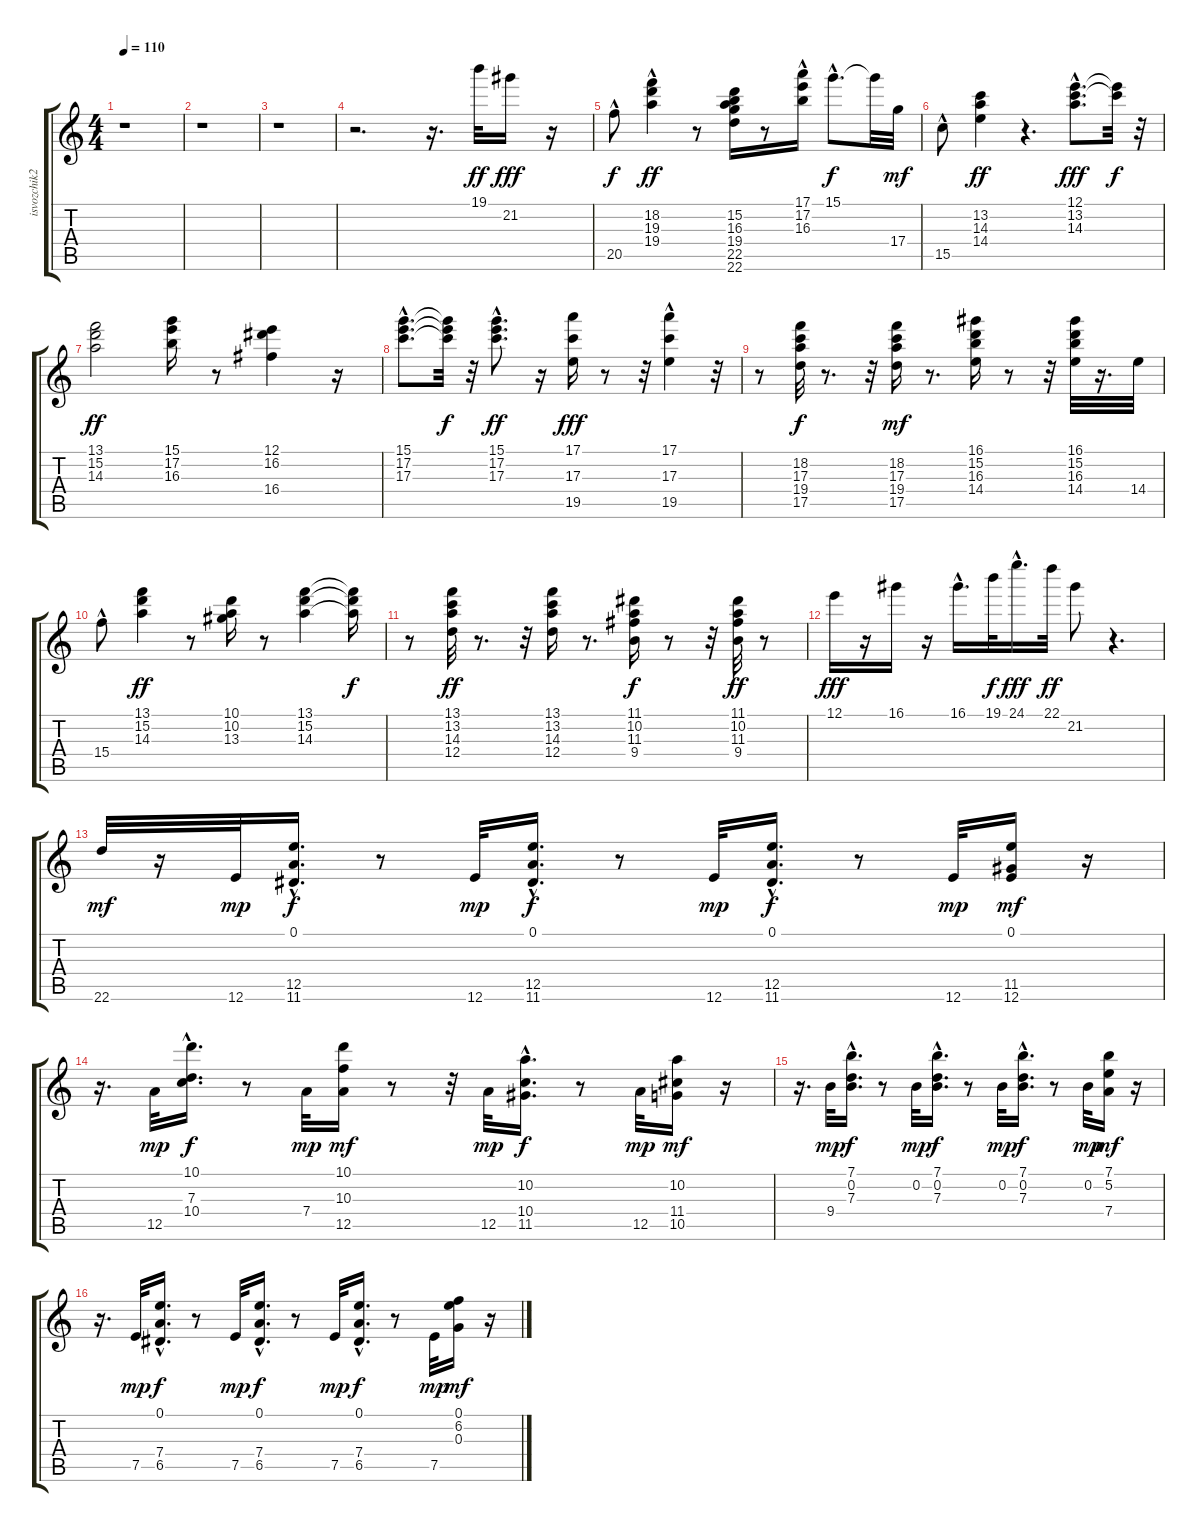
\track ("isvozchik2" "isvozchik2") {instrument acousticguitarnylon}
\staff {score tabs}
\tuning (E4 B3 G3 D3 A2 E2) {hide}
\ts (4 4)
\tempo 110
\clef g2
\ks c
r.1{dy mf} |
r.1 |
r.1 |
r.2{d} r.16{d} 19.1.32{dy ff balance 5} 21.2.16{dy fff} r.16 |
20.5{hac}.8{dy f} (18.2{hac} 19.3 19.4{hac}).4{dy ff} r.8 (15.2 16.3 19.4 22.5 22.6).16{balance 6 instrument electricguitarjazz} r.8 (17.1 17.2 16.3{hac}).16{balance 5 instrument electricguitarjazz} 15.1{hac}.8{d dy f} 15.1{t}.32 17.4.32{dy mf} |
15.5{hac}.8 (13.2 14.3 14.4).4{dy ff} r.4{d} (12.1{hac} 13.2{hac} 14.3{hac}).8{d dy fff} (12.1{t} 13.2{t}).32{dy f} r.32 |
(13.1 15.2 14.3).2{dy ff} (15.1 17.2 16.3).16{instrument electricguitarjazz} r.8 (12.1 16.2 16.4).4 r.16 |
(15.1{hac} 17.2{hac} 17.3{hac}).8{d} (15.1{t} 17.2{t} 17.3{t}).32{dy f} r.32 (15.1 17.2 17.3{hac}).8{d dy ff instrument electricguitarjazz} r.16 (17.1 17.3 19.5).16{dy fff} r.8 r.32 (17.1 17.3 19.5{hac}).4 r.32 |
r.8 (18.2 17.3 19.4 17.5).32{dy f instrument electricguitarjazz} r.8{d} r.32 (18.2 17.3 19.4 17.5).16{dy mf} r.8{d} (16.1 15.2 16.3 14.4).16{balance 6} r.8 r.32 (16.1 15.2 16.3 14.4).32 r.16{d} 14.4.32 |
15.4{hac}.8 (13.1 15.2 14.3).4{dy ff} r.8 (10.1 10.2 13.3).16 r.8 (13.1 15.2 14.3).4{balance 5 instrument electricguitarjazz} (13.1{t} 15.2{t} 14.3{t}).16{dy f} |
r.8 (13.1 13.2 14.3 12.4).32{dy ff} r.8{d} r.32 (13.1 13.2 14.3 12.4).16 r.8{d} (11.1 10.2 11.3 9.4).16{dy f balance 6 instrument electricguitarjazz} r.8 r.32 (11.1 10.2 11.3 9.4).32{dy ff} r.8 |
12.1.16{dy fff} r.16 16.1.16 r.16 16.1{hac}.16{d} 19.1.32{dy f} 24.1{hac}.16{d dy fff} 22.1.32{dy ff} 21.2.8 r.4{d} |
22.6.32{dy mf} r.16 12.6.32{dy mp} (0.1{hac} 12.5 11.6).16{d dy f} r.8 12.6.32{dy mp} (0.1{hac} 12.5 11.6).16{d dy f} r.8 12.6.32{dy mp balance 4 instrument acousticguitarnylon} (0.1{hac} 12.5 11.6).16{d dy f} r.8 12.6.32{dy mp} (0.1 11.5 12.6).16{dy mf} r.16 |
r.16{d} 12.5.32{dy mp} (10.1{hac} 7.3 10.4).16{d dy f} r.8 7.4.32{dy mp} (10.1 10.3 12.5).16{dy mf} r.8 r.32 12.5.32{dy mp} (10.2{hac} 10.4 11.5).16{d dy f} r.8 12.5.32{dy mp} (10.2 11.4 10.5).16{dy mf} r.16 |
r.16{d} 9.4.32{dy mp} (7.1{hac} 0.2 7.3).16{d dy f} r.8 0.2.32{dy mp} (7.1{hac} 0.2 7.3).16{d dy f} r.8 0.2.32{dy mp} (7.1{hac} 0.2 7.3).16{d dy f} r.8 0.2.32{dy mp} (7.1 5.2 7.4).16{dy mf} r.16 |
r.16{d} 7.5.32{dy mp} (0.1{hac} 7.4 6.5).16{d dy f} r.8 7.5.32{dy mp} (0.1{hac} 7.4 6.5).16{d dy f} r.8 7.5.32{dy mp} (0.1{hac} 7.4 6.5).16{d dy f} r.8 7.5.32{dy mp} (0.1 6.2 0.3).16{dy mf} r.16
